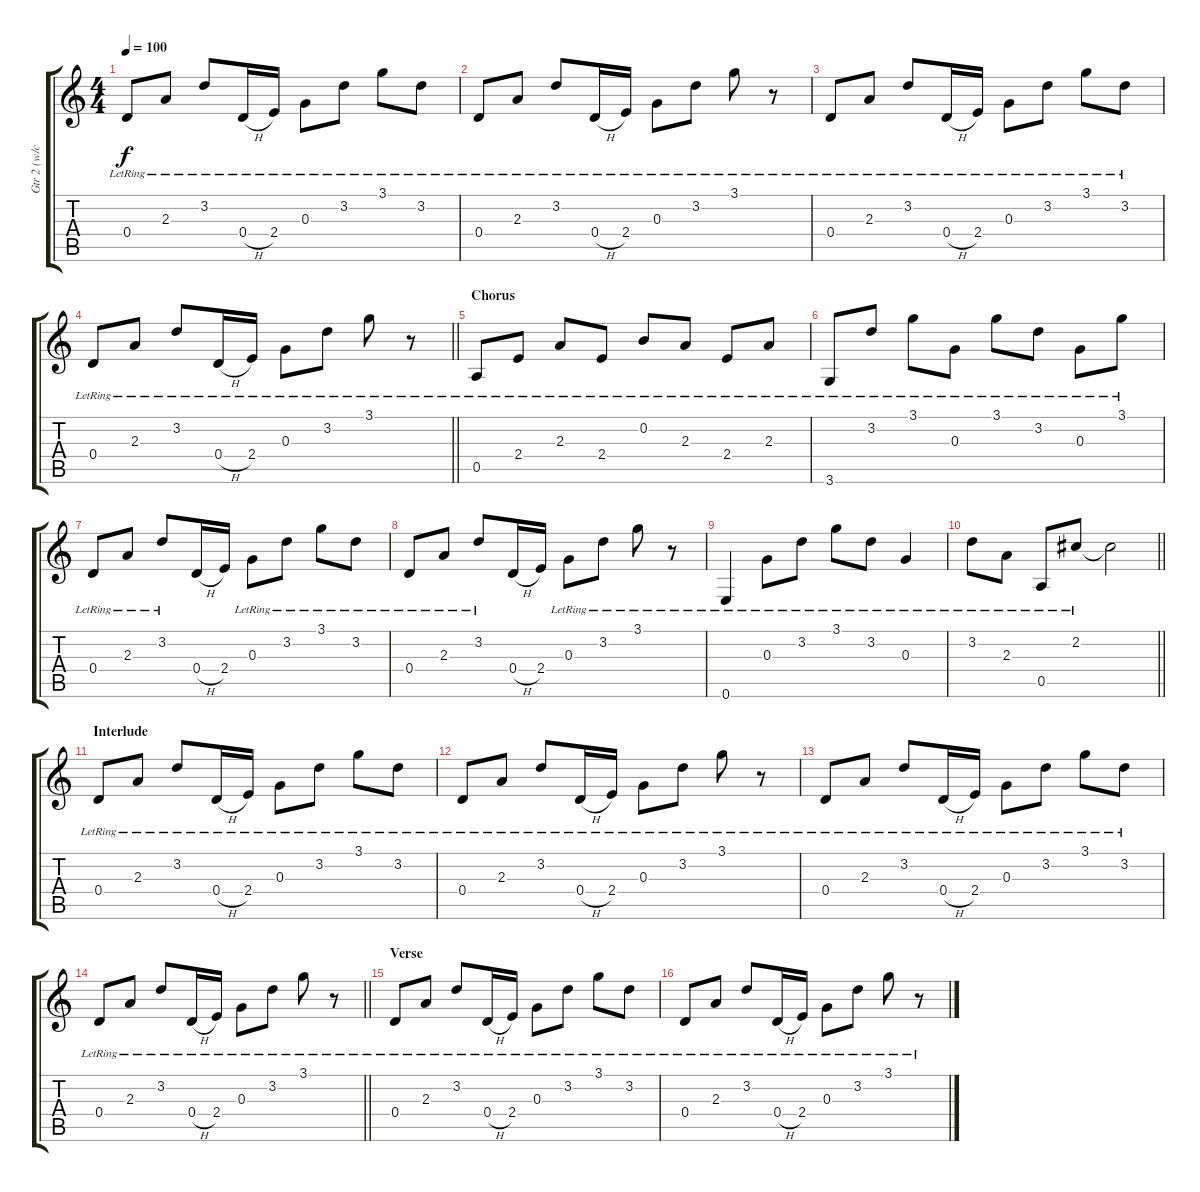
\track ("Gtr 2 (w/clean tone)" "Gtr 2 (w/c") {instrument electricguitarclean}
\staff {score tabs}
\tuning (E4 B3 G3 D3 A2 E2) {hide}
\ts (4 4)
\tempo 100
\clef g2
\ks c
0.4{lr}.8{dy f} 2.3{lr}.8 3.2{lr}.8 0.4{h lr}.16 2.4{lr}.16 0.3{lr}.8 3.2{lr}.8 3.1{lr}.8 3.2{lr}.8 |
0.4{lr}.8 2.3{lr}.8 3.2{lr}.8 0.4{h lr}.16 2.4{lr}.16 0.3{lr}.8 3.2{lr}.8 3.1{lr}.8 r.8 |
0.4{lr}.8 2.3{lr}.8 3.2{lr}.8 0.4{h lr}.16 2.4{lr}.16 0.3{lr}.8 3.2{lr}.8 3.1{lr}.8 3.2{lr}.8 |
\barLineRight lightlight
0.4{lr}.8 2.3{lr}.8 3.2{lr}.8 0.4{h lr}.16 2.4{lr}.16 0.3{lr}.8 3.2{lr}.8 3.1{lr}.8 r.8 |
\section ("" "Chorus")
0.5{lr}.8 2.4{lr}.8 2.3{lr}.8 2.4{lr}.8 0.2{lr}.8 2.3{lr}.8 2.4{lr}.8 2.3{lr}.8 |
3.6{lr}.8 3.2{lr}.8 3.1{lr}.8 0.3{lr}.8 3.1{lr}.8 3.2{lr}.8 0.3{lr}.8 3.1{lr}.8 |
0.4{lr}.8 2.3{lr}.8 3.2{lr}.8 0.4{h}.16 2.4.16 0.3{lr}.8 3.2{lr}.8 3.1{lr}.8 3.2{lr}.8 |
0.4{lr}.8 2.3{lr}.8 3.2{lr}.8 0.4{h}.16 2.4.16 0.3{lr}.8 3.2{lr}.8 3.1{lr}.8 r.8 |
0.6{lr}.4 0.3{lr}.8 3.2{lr}.8 3.1{lr}.8 3.2{lr}.8 0.3{lr}.4 |
\barLineRight lightlight
3.2{lr}.8 2.3{lr}.8 0.5{lr}.8 2.2{lr}.8 2.2{t}.2 |
\section ("" "Interlude")
0.4{lr}.8 2.3{lr}.8 3.2{lr}.8 0.4{h lr}.16 2.4{lr}.16 0.3{lr}.8 3.2{lr}.8 3.1{lr}.8 3.2{lr}.8 |
0.4{lr}.8 2.3{lr}.8 3.2{lr}.8 0.4{h lr}.16 2.4{lr}.16 0.3{lr}.8 3.2{lr}.8 3.1{lr}.8 r.8 |
0.4{lr}.8 2.3{lr}.8 3.2{lr}.8 0.4{h lr}.16 2.4{lr}.16 0.3{lr}.8 3.2{lr}.8 3.1{lr}.8 3.2{lr}.8 |
\barLineRight lightlight
0.4{lr}.8 2.3{lr}.8 3.2{lr}.8 0.4{h lr}.16 2.4{lr}.16 0.3{lr}.8 3.2{lr}.8 3.1{lr}.8 r.8 |
\section ("" "Verse")
0.4{lr}.8 2.3{lr}.8 3.2{lr}.8 0.4{h lr}.16 2.4{lr}.16 0.3{lr}.8 3.2{lr}.8 3.1{lr}.8 3.2{lr}.8 |
0.4{lr}.8 2.3{lr}.8 3.2{lr}.8 0.4{h lr}.16 2.4{lr}.16 0.3{lr}.8 3.2{lr}.8 3.1{lr}.8 r.8
